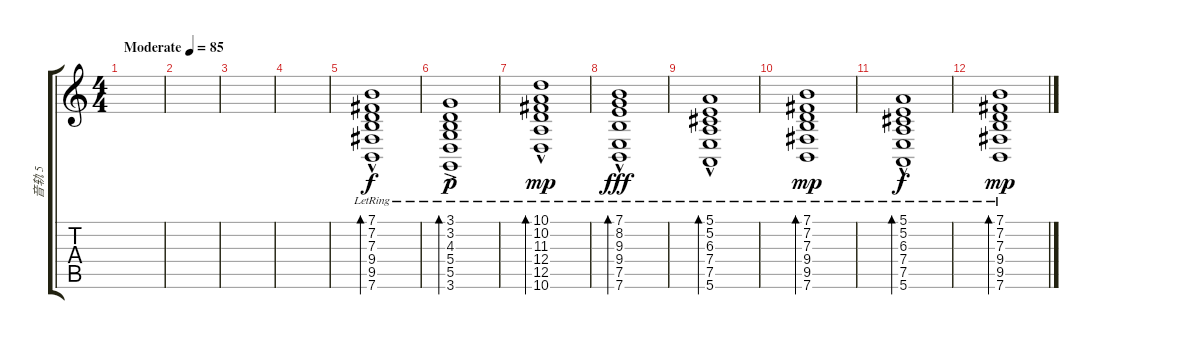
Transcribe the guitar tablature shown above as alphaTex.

\track ("音轨 5" "音轨 5") {instrument orchestralharp}
\staff {score tabs}
\tuning (E4 B3 G3 D3 A2 E2) {hide}
\ts (4 4)
\tempo (85 "Moderate")
\clef g2
\ks c
|
|
|
|
(7.1{hac lr} 7.2{hac lr} 7.3{hac lr} 9.4{hac} 9.5{hac lr} 7.6{hac lr}).1{bd 240} |
(3.1{ac lr} 3.2{ac lr} 4.3{ac lr} 5.4{ac lr} 5.5{ac lr} 3.6{ac lr}).1{bd 240 dy p} |
(10.1{hac lr} 10.2{hac lr} 11.3{hac lr} 12.4{hac lr} 12.5{hac lr} 10.6).1{bd 240 dy mp} |
(7.1{hac lr} 8.2{hac lr} 9.3{hac lr} 9.4{hac lr} 7.5{hac lr} 7.6{hac}).1{bd 240 dy fff} |
(5.1{hac lr} 5.2{hac lr} 6.3{hac lr} 7.4{hac lr} 7.5{hac lr} 5.6{hac lr}).1{bd 240} |
(7.1{lr} 7.2{lr} 7.3{lr} 9.4{lr} 9.5{lr} 7.6{lr}).1{bd 240 dy mp} |
(5.1{hac lr} 5.2{hac lr} 6.3{hac lr} 7.4{hac lr} 7.5{hac lr} 5.6{hac lr}).1{bd 240 dy f} |
(7.1{lr} 7.2{lr} 7.3{lr} 9.4{lr} 9.5{lr} 7.6{lr}).1{bd 240 dy mp}
